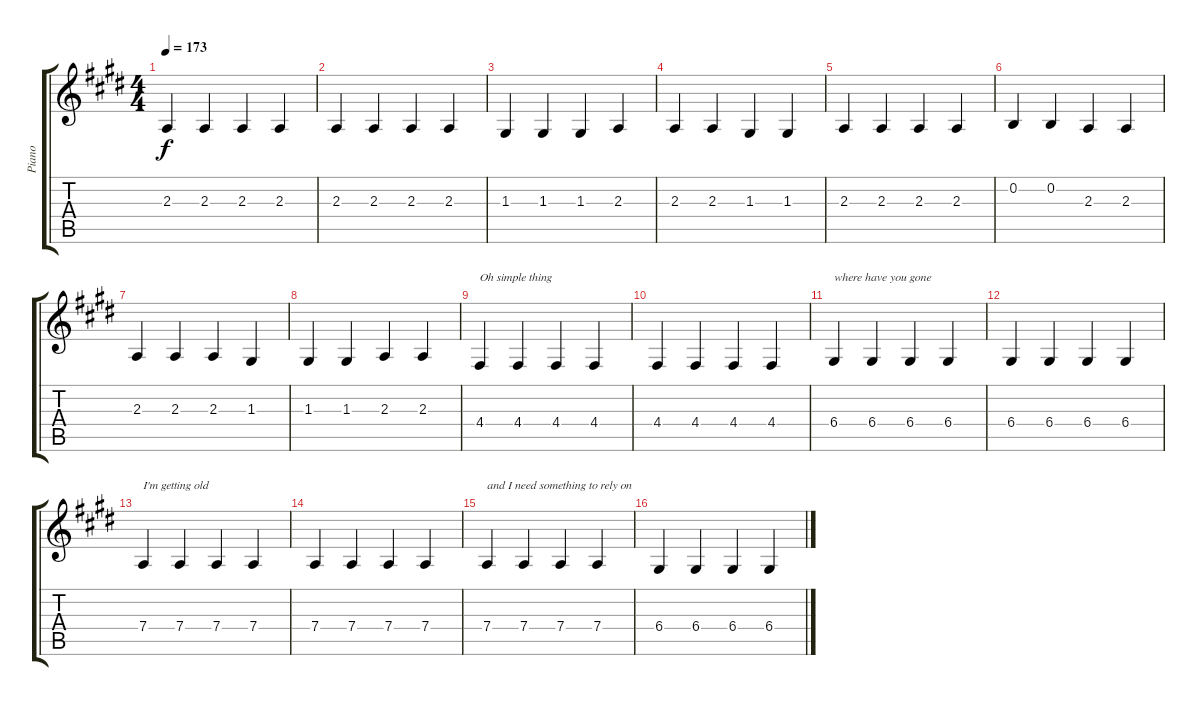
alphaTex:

\track ("Piano" "Piano") {instrument acousticgrandpiano}
\staff {score tabs}
\tuning (E4 B3 G3 D3 A2 E2) {hide}
\ts (4 4)
\tempo 173
\clef g2
\ks e
2.3.4{dy f} 2.3.4 2.3.4 2.3.4 |
2.3.4 2.3.4 2.3.4 2.3.4 |
1.3.4 1.3.4 1.3.4 2.3.4 |
2.3.4 2.3.4 1.3.4 1.3.4 |
2.3.4 2.3.4 2.3.4 2.3.4 |
0.2.4 0.2.4 2.3.4 2.3.4 |
2.3.4 2.3.4 2.3.4 1.3.4 |
1.3.4 1.3.4 2.3.4 2.3.4 |
4.4.4{txt "Oh simple thing"} 4.4.4 4.4.4 4.4.4 |
4.4.4 4.4.4 4.4.4 4.4.4 |
6.4.4{txt "where have you gone"} 6.4.4 6.4.4 6.4.4 |
6.4.4 6.4.4 6.4.4 6.4.4 |
7.4.4{txt "I'm getting old"} 7.4.4 7.4.4 7.4.4 |
7.4.4 7.4.4 7.4.4 7.4.4 |
7.4.4{txt "and I need something to rely on"} 7.4.4 7.4.4 7.4.4 |
6.4.4 6.4.4 6.4.4 6.4.4
